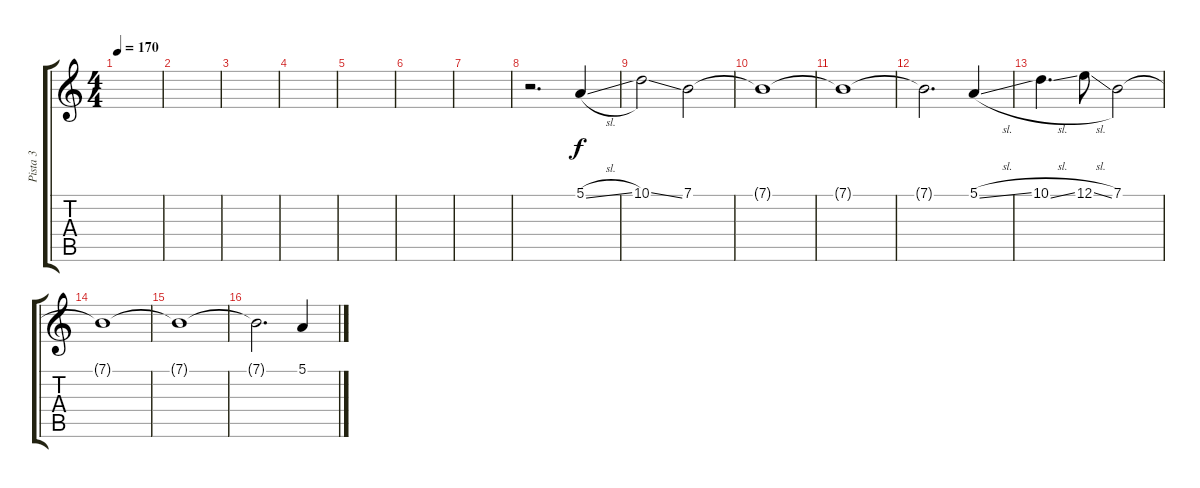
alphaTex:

\track ("Pista 3" "Pista 3") {instrument recorder}
\staff {score tabs}
\tuning (E4 B3 G3 D3 A2 D2) {hide}
\ts (4 4)
\tempo 170
\clef g2
\ks c
|
|
|
|
|
|
|
r.2{d} 5.1{sl}.4 |
10.1{ss}.2 7.1.2 |
7.1{t}.1 |
7.1{t}.1 |
7.1{t}.2{d} 5.1{sl}.4 |
10.1{sl}.4{d} 12.1{sl}.8 7.1.2 |
7.1{t}.1 |
7.1{t}.1 |
7.1{t}.2{d} 5.1{sl}.4
